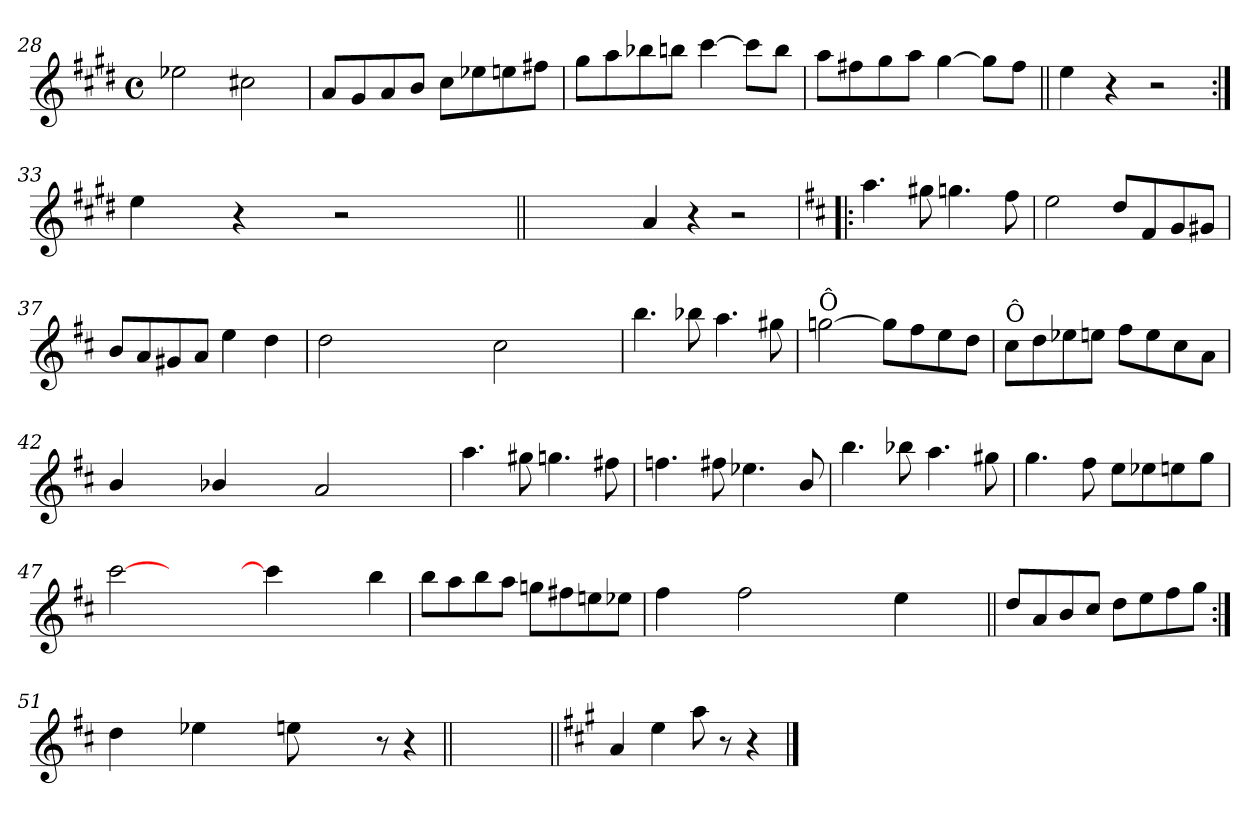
**kern
*part1
*staff1
*clefG2
*k[f#c#g#d#]
*E:
*M4/4
*met(c)
=28
2ee-X\
2cc#X\
=29
8a/L
8g#/
8a/
8b/J
8cc#\L
8ee-X\
8een\
8ff#X\J
=30
8gg#\L
8aa\
8bb-X\
8bbn\J
[4ccc#\
8ccc#\L]
8bb\J
!!LO:LB:g=z
=31
8aa\L
8ff#X\
8gg#\
8aa\J
[4gg#\
8gg#\L]
8ff#\J
=32||
4ee\
4r
2r
=33:|!
4ee\
8ryy
8ryy
4r
8ryy
8ryy
2r
8ryy
8ryy
8ryy
8ryy
=33X331||
1ryy
!!LO:PB:g=z
=34-
4a/
4r
2r
=35!|:
*k[f#c#]
*D:
4.aa\
8gg#X\
4.ggn\
8ff#\
=36
2ee\
8dd/L
8f#/
8g/
8g#X/J
=37
8b/L
8a/
8g#X/
8a/J
4ee\
4dd\
!!LO:LB:g=z
=38
2dd\
8ryy
8ryy
8ryy
8ryy
2cc#\
2ryy
=39
4.bb\
8bb-X\
4.aa\
8gg#X\
=40
!LO:TX:a:t=Ô
[2ggn\
8gg\L]
8ff#\
8ee\
8dd\J
=41
!LO:TX:a:t=Ô
8cc#\L
8dd\
8ee-X\
8een\J
8ff#\L
8ee\
8cc#\
8a\J
!!LO:LB:g=z
=42
4b/
8ryy
8ryy
4b-X/
8ryy
8ryy
2a/
2ryy
=43
4.aa\
8gg#X\
4.ggn\
8ff#X\
=44
4.ffn\
8ff#X\
4.ee-X\
8b/
=45
4.bb\
8bb-X\
4.aa\
8gg#X\
!!LO:LB:g=z
=46
4.gg\
8ff#\
8ee\L
8ee-X\
8een\
8gg\J
=47
[>2ccc#\
4ryy
8ryy
8ryy
4ccc#\]
2ryy
4bb\
=48
8bb\L
8aa\
8bb\
8aa\J
8ggn\L
8ff#X\
8een\
8ee-X\J
=49
4ff#\
4ryy
2ff#\
8ryy
8ryy
4ryy
4ee\
8ryy
8ryy
!!LO:LB:g=z
=50||
8dd/L
8a/
8b/
8cc#/J
8dd\L
8ee\
8ff#\
8gg\J
=51:|!
4dd\
4ryy
4ee-X\
8ryy
8ryy
8een\
2ryy
8r
4r
=52||
1ryy
=53||
*k[f#c#g#]
*A:
4a/
4ee\
8aa\
8r
4r
==
*-
